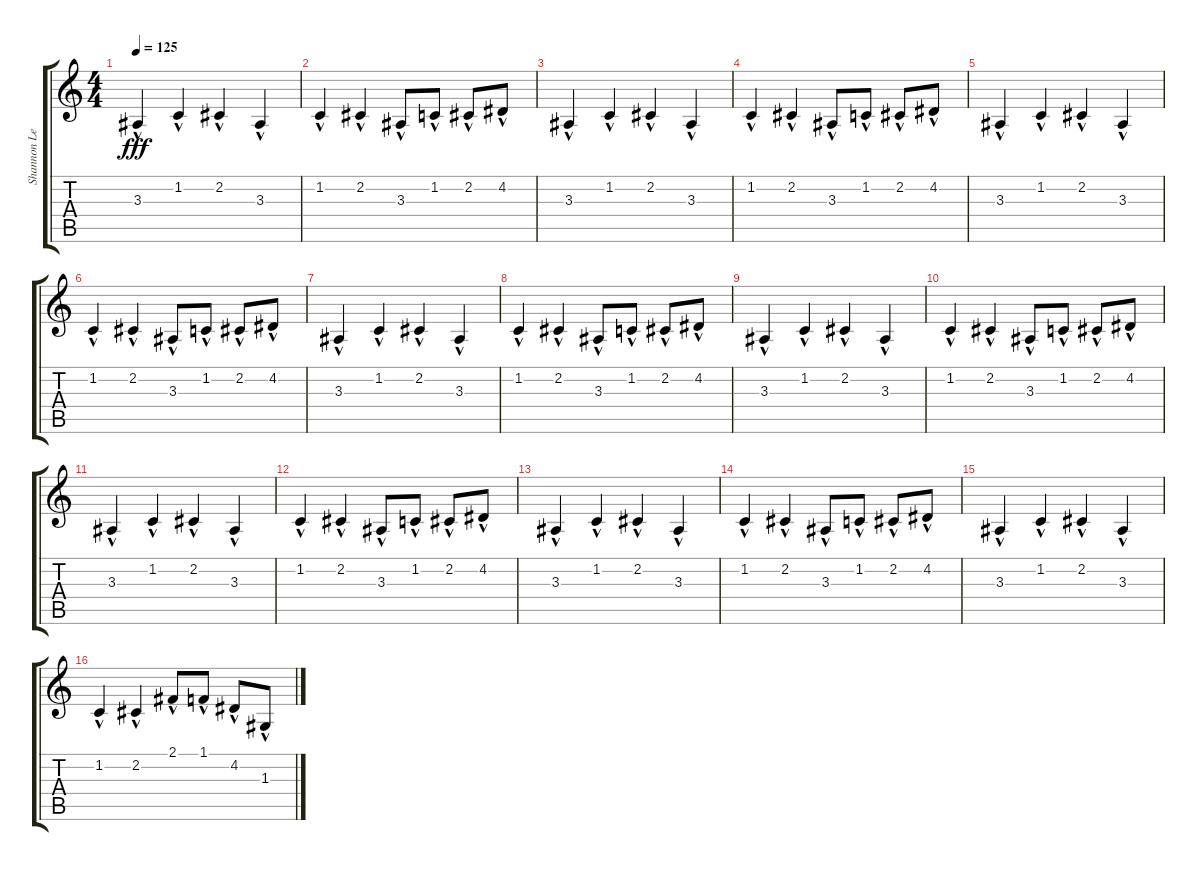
\track ("Shannon Leto" "Shannon Le") {instrument stringensemble1}
\staff {score tabs}
\tuning (E4 B3 G3 D3 A2 E2) {hide}
\ts (4 4)
\tempo 125
\clef g2
\ks c
3.3{hac}.4{dy fff} 1.2{hac}.4 2.2{hac}.4 3.3{hac}.4 |
1.2{hac}.4 2.2{hac}.4 3.3{hac}.8 1.2{hac}.8 2.2{hac}.8 4.2{hac}.8 |
3.3{hac}.4 1.2{hac}.4 2.2{hac}.4 3.3{hac}.4 |
1.2{hac}.4 2.2{hac}.4 3.3{hac}.8 1.2{hac}.8 2.2{hac}.8 4.2{hac}.8 |
3.3{hac}.4 1.2{hac}.4 2.2{hac}.4 3.3{hac}.4 |
1.2{hac}.4 2.2{hac}.4 3.3{hac}.8 1.2{hac}.8 2.2{hac}.8 4.2{hac}.8 |
3.3{hac}.4 1.2{hac}.4 2.2{hac}.4 3.3{hac}.4 |
1.2{hac}.4 2.2{hac}.4 3.3{hac}.8 1.2{hac}.8 2.2{hac}.8 4.2{hac}.8 |
3.3{hac}.4 1.2{hac}.4 2.2{hac}.4 3.3{hac}.4 |
1.2{hac}.4 2.2{hac}.4 3.3{hac}.8 1.2{hac}.8 2.2{hac}.8 4.2{hac}.8 |
3.3{hac}.4 1.2{hac}.4 2.2{hac}.4 3.3{hac}.4 |
1.2{hac}.4 2.2{hac}.4 3.3{hac}.8 1.2{hac}.8 2.2{hac}.8 4.2{hac}.8 |
3.3{hac}.4 1.2{hac}.4 2.2{hac}.4 3.3{hac}.4 |
1.2{hac}.4 2.2{hac}.4 3.3{hac}.8 1.2{hac}.8 2.2{hac}.8 4.2{hac}.8 |
3.3{hac}.4 1.2{hac}.4 2.2{hac}.4 3.3{hac}.4 |
1.2{hac}.4 2.2{hac}.4 2.1{hac}.8 1.1{hac}.8 4.2{hac}.8 1.3{hac}.8
